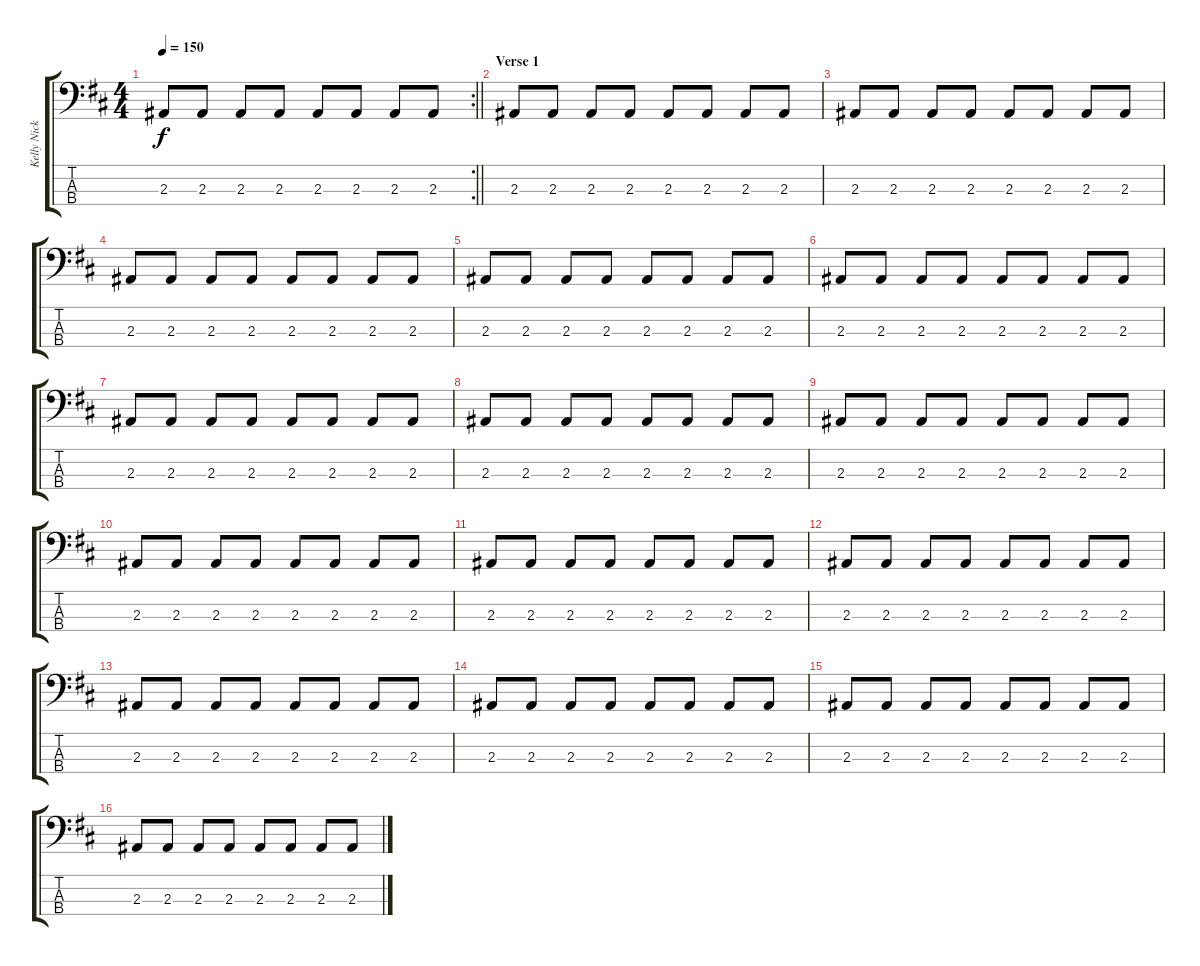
\track ("Kelly Nickels" "Kelly Nick") {instrument electricbasspick}
\staff {score tabs}
\tuning (Gb2 Db2 Ab1 Eb1) {hide}
\rc 2
\ts (4 4)
\tempo 150
\clef f4
\barLineRight lightlight
\ks d
2.3.8{dy f} 2.3.8 2.3.8 2.3.8 2.3.8 2.3.8 2.3.8 2.3.8 |
\section ("" "Verse 1")
2.3.8 2.3.8 2.3.8 2.3.8 2.3.8 2.3.8 2.3.8 2.3.8 |
2.3.8 2.3.8 2.3.8 2.3.8 2.3.8 2.3.8 2.3.8 2.3.8 |
2.3.8 2.3.8 2.3.8 2.3.8 2.3.8 2.3.8 2.3.8 2.3.8 |
2.3.8 2.3.8 2.3.8 2.3.8 2.3.8 2.3.8 2.3.8 2.3.8 |
2.3.8 2.3.8 2.3.8 2.3.8 2.3.8 2.3.8 2.3.8 2.3.8 |
2.3.8 2.3.8 2.3.8 2.3.8 2.3.8 2.3.8 2.3.8 2.3.8 |
2.3.8 2.3.8 2.3.8 2.3.8 2.3.8 2.3.8 2.3.8 2.3.8 |
2.3.8 2.3.8 2.3.8 2.3.8 2.3.8 2.3.8 2.3.8 2.3.8 |
2.3.8 2.3.8 2.3.8 2.3.8 2.3.8 2.3.8 2.3.8 2.3.8 |
2.3.8 2.3.8 2.3.8 2.3.8 2.3.8 2.3.8 2.3.8 2.3.8 |
2.3.8 2.3.8 2.3.8 2.3.8 2.3.8 2.3.8 2.3.8 2.3.8 |
2.3.8 2.3.8 2.3.8 2.3.8 2.3.8 2.3.8 2.3.8 2.3.8 |
2.3.8 2.3.8 2.3.8 2.3.8 2.3.8 2.3.8 2.3.8 2.3.8 |
2.3.8 2.3.8 2.3.8 2.3.8 2.3.8 2.3.8 2.3.8 2.3.8 |
2.3.8 2.3.8 2.3.8 2.3.8 2.3.8 2.3.8 2.3.8 2.3.8
